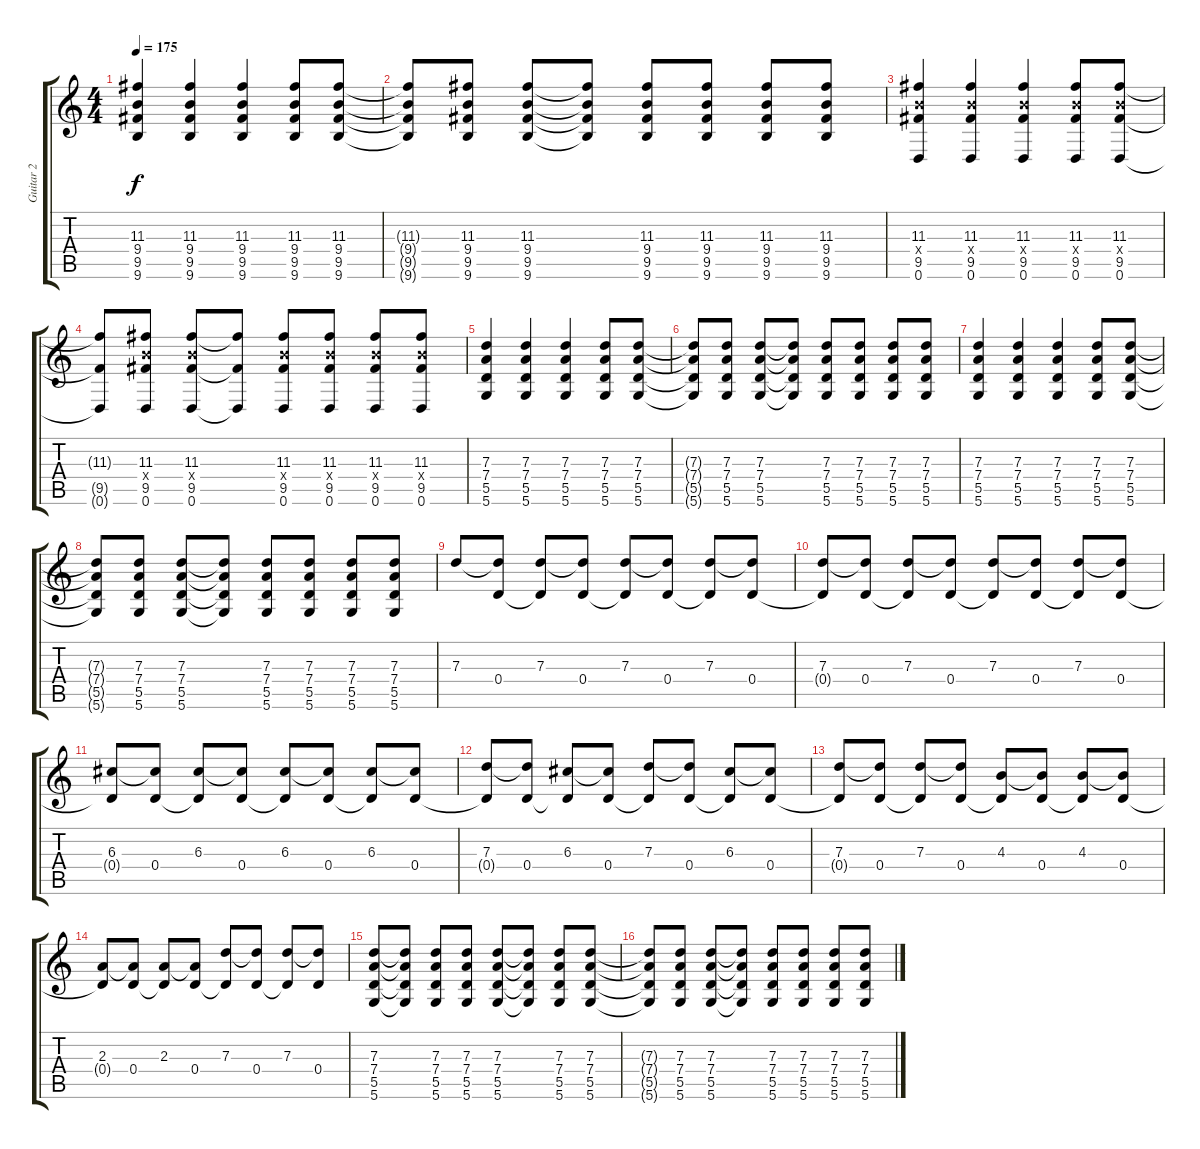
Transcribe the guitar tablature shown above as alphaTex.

\track ("Guitar 2" "Guitar 2") {instrument distortionguitar}
\staff {score tabs}
\tuning (E4 B3 G3 D3 A2 D2) {hide}
\ts (4 4)
\tempo 175
\clef g2
\ks c
(11.3 9.4 9.5 9.6).4{dy f} (11.3 9.4 9.5 9.6).4 (11.3 9.4 9.5 9.6).4 (11.3 9.4 9.5 9.6).8 (11.3 9.4 9.5 9.6).8 |
(11.3{t} 9.4{t} 9.5{t} 9.6{t}).8 (11.3 9.4 9.5 9.6).8 (11.3 9.4 9.5 9.6).8 (11.3{t} 9.4{t} 9.5{t} 9.6{t}).8 (11.3 9.4 9.5 9.6).8 (11.3 9.4 9.5 9.6).8 (11.3 9.4 9.5 9.6).8 (11.3 9.4 9.5 9.6).8 |
(11.3 9.4{x} 9.5 0.6).4 (11.3 9.4{x} 9.5 0.6).4 (11.3 9.4{x} 9.5 0.6).4 (11.3 9.4{x} 9.5 0.6).8 (11.3 9.4{x} 9.5 0.6).8 |
(11.3{t} 9.5{t} 0.6{t}).8 (11.3 9.4{x} 9.5 0.6).8 (11.3 9.4{x} 9.5 0.6).8 (11.3{t} 9.5{t} 0.6{t}).8 (11.3 9.4{x} 9.5 0.6).8 (11.3 9.4{x} 9.5 0.6).8 (11.3 9.4{x} 9.5 0.6).8 (11.3 9.4{x} 9.5 0.6).8 |
(7.3 7.4 5.5 5.6).4 (7.3 7.4 5.5 5.6).4 (7.3 7.4 5.5 5.6).4 (7.3 7.4 5.5 5.6).8 (7.3 7.4 5.5 5.6).8 |
(7.3{t} 7.4{t} 5.5{t} 5.6{t}).8 (7.3 7.4 5.5 5.6).8 (7.3 7.4 5.5 5.6).8 (7.3{t} 7.4{t} 5.5{t} 5.6{t}).8 (7.3 7.4 5.5 5.6).8 (7.3 7.4 5.5 5.6).8 (7.3 7.4 5.5 5.6).8 (7.3 7.4 5.5 5.6).8 |
(7.3 7.4 5.5 5.6).4 (7.3 7.4 5.5 5.6).4 (7.3 7.4 5.5 5.6).4 (7.3 7.4 5.5 5.6).8 (7.3 7.4 5.5 5.6).8 |
(7.3{t} 7.4{t} 5.5{t} 5.6{t}).8 (7.3 7.4 5.5 5.6).8 (7.3 7.4 5.5 5.6).8 (7.3{t} 7.4{t} 5.5{t} 5.6{t}).8 (7.3 7.4 5.5 5.6).8 (7.3 7.4 5.5 5.6).8 (7.3 7.4 5.5 5.6).8 (7.3 7.4 5.5 5.6).8 |
7.3.8{instrument electricguitarclean} (7.3{t} 0.4).8 (7.3 0.4{t}).8 (7.3{t} 0.4).8 (7.3 0.4{t}).8 (7.3{t} 0.4).8 (7.3 0.4{t}).8 (7.3{t} 0.4).8 |
(7.3 0.4{t}).8 (7.3{t} 0.4).8 (7.3 0.4{t}).8 (7.3{t} 0.4).8 (7.3 0.4{t}).8 (7.3{t} 0.4).8 (7.3 0.4{t}).8 (7.3{t} 0.4).8 |
(6.3 0.4{t}).8 (6.3{t} 0.4).8 (6.3 0.4{t}).8 (6.3{t} 0.4).8 (6.3 0.4{t}).8 (6.3{t} 0.4).8 (6.3 0.4{t}).8 (6.3{t} 0.4).8 |
(7.3 0.4{t}).8 (7.3{t} 0.4).8 (6.3 0.4{t}).8 (6.3{t} 0.4).8 (7.3 0.4{t}).8 (7.3{t} 0.4).8 (6.3 0.4{t}).8 (6.3{t} 0.4).8 |
(7.3 0.4{t}).8 (7.3{t} 0.4).8 (7.3 0.4{t}).8 (7.3{t} 0.4).8 (4.3 0.4{t}).8 (4.3{t} 0.4).8 (4.3 0.4{t}).8 (4.3{t} 0.4).8 |
(2.3 0.4{t}).8 (2.3{t} 0.4).8 (2.3 0.4{t}).8 (2.3{t} 0.4).8 (7.3 0.4{t}).8 (7.3{t} 0.4).8 (7.3 0.4{t}).8 (7.3{t} 0.4).8 |
(7.3 7.4 5.5 5.6).8 (7.3{t} 7.4{t} 5.5{t} 5.6{t}).8 (7.3 7.4 5.5 5.6).8 (7.3 7.4 5.5 5.6).8 (7.3 7.4 5.5 5.6).8 (7.3{t} 7.4{t} 5.5{t} 5.6{t}).8 (7.3 7.4 5.5 5.6).8 (7.3 7.4 5.5 5.6).8 |
(7.3{t} 7.4{t} 5.5{t} 5.6{t}).8 (7.3 7.4 5.5 5.6).8 (7.3 7.4 5.5 5.6).8 (7.3{t} 7.4{t} 5.5{t} 5.6{t}).8 (7.3 7.4 5.5 5.6).8 (7.3 7.4 5.5 5.6).8 (7.3 7.4 5.5 5.6).8 (7.3 7.4 5.5 5.6).8
